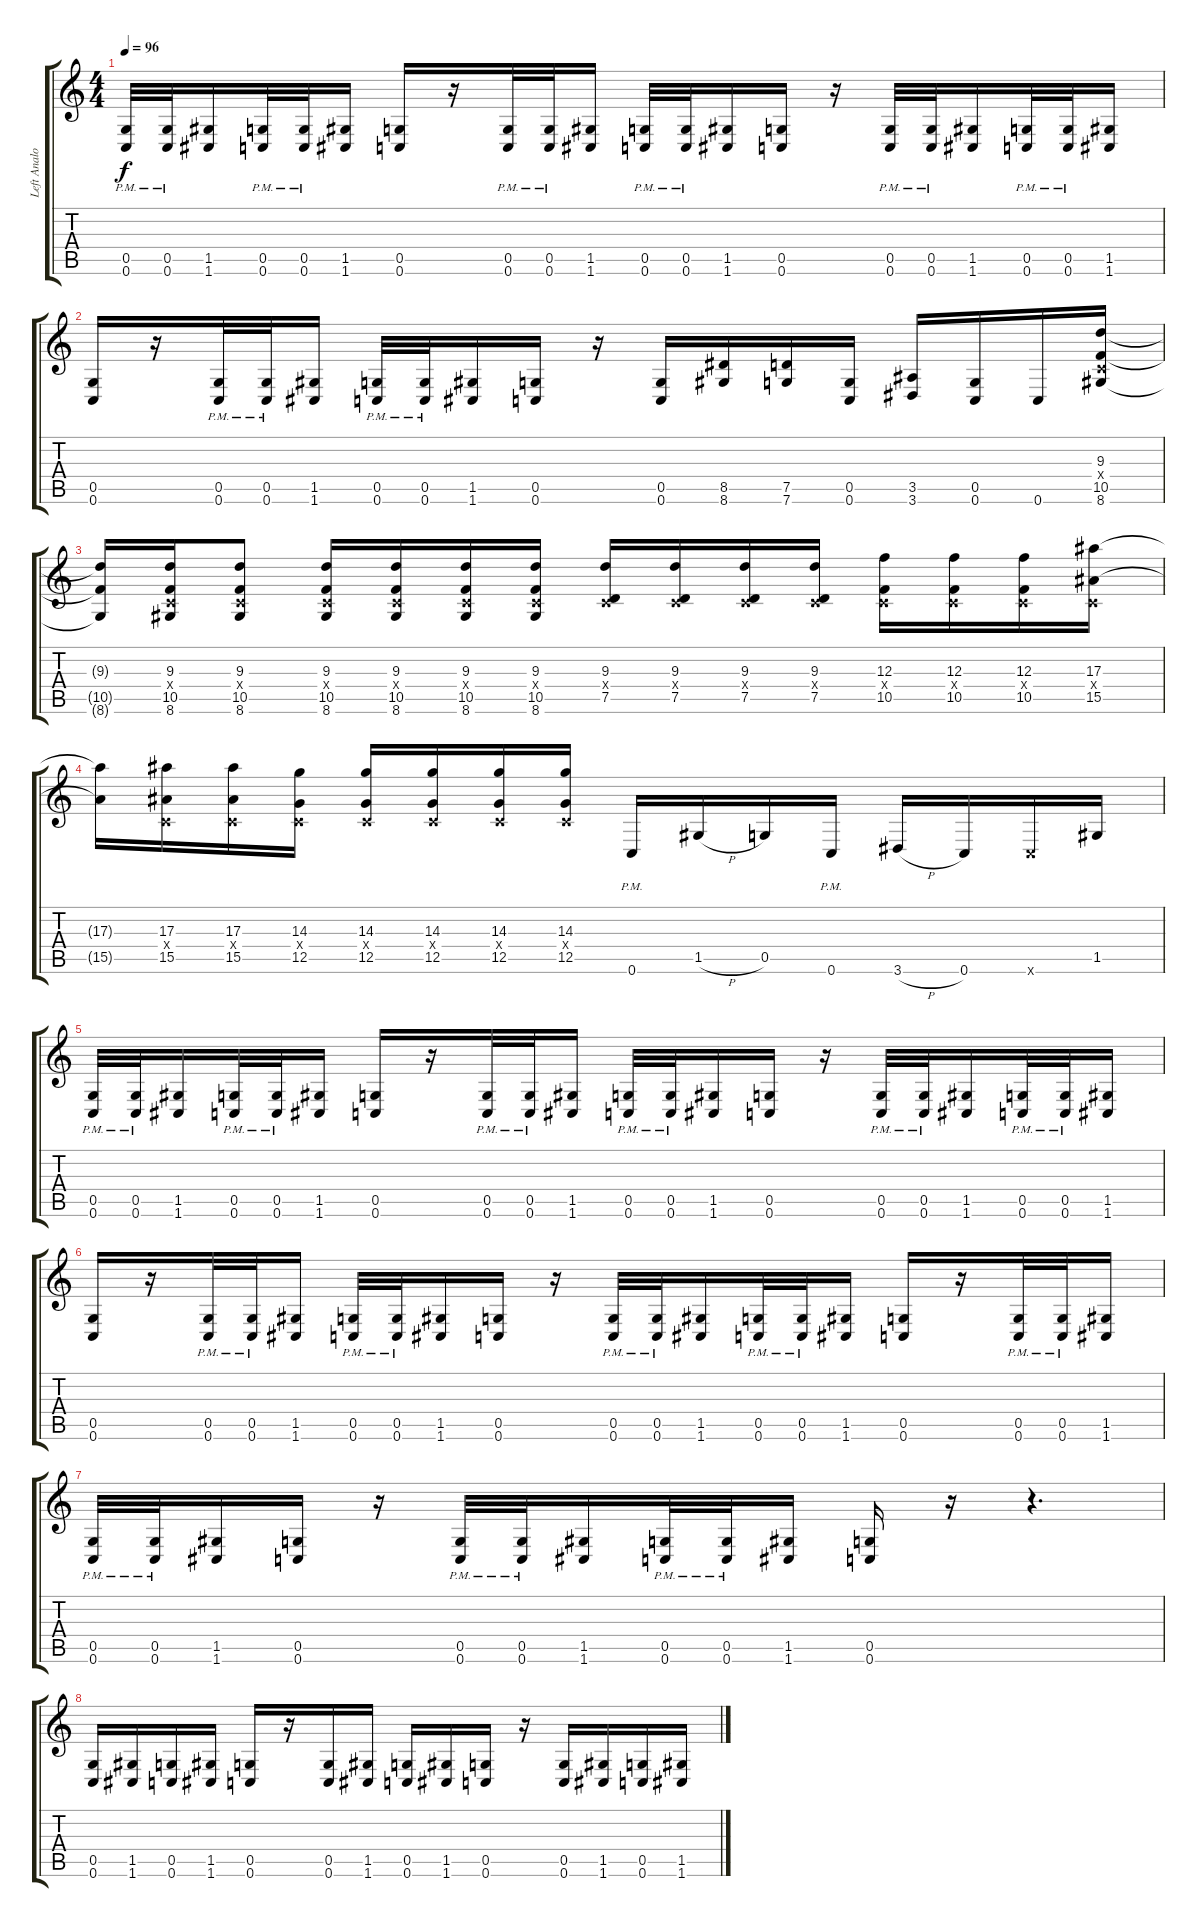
\track ("Left Analog Stick" "Left Analo") {instrument distortionguitar}
\staff {score tabs}
\tuning (D4 A3 F3 C3 G2 C2) {hide}
\ts (4 4)
\tempo 96
\clef g2
\ks c
(0.5{pm} 0.6{pm}).32{dy f} (0.5{pm} 0.6{pm}).32 (1.5 1.6).16 (0.5{pm} 0.6{pm}).32 (0.5{pm} 0.6{pm}).32 (1.5 1.6).16 (0.5 0.6).16 r.16 (0.5{pm} 0.6{pm}).32 (0.5{pm} 0.6{pm}).32 (1.5 1.6).16 (0.5{pm} 0.6{pm}).32 (0.5{pm} 0.6{pm}).32 (1.5 1.6).16 (0.5 0.6).16 r.16 (0.5{pm} 0.6{pm}).32 (0.5{pm} 0.6{pm}).32 (1.5 1.6).16 (0.5{pm} 0.6{pm}).32 (0.5{pm} 0.6{pm}).32 (1.5 1.6).16 |
(0.5 0.6).16 r.16 (0.5{pm} 0.6{pm}).32 (0.5{pm} 0.6{pm}).32 (1.5 1.6).16 (0.5{pm} 0.6{pm}).32 (0.5{pm} 0.6{pm}).32 (1.5 1.6).16 (0.5 0.6).16 r.16 (0.5 0.6).16 (8.5 8.6).16 (7.5 7.6).16 (0.5 0.6).16 (3.5 3.6).16 (0.5 0.6).16 0.6.16 (9.3 0.4{x} 10.5 8.6).16 |
(9.3{t} 10.5{t} 8.6{t}).16 (9.3 0.4{x} 10.5 8.6).16 (9.3 0.4{x} 10.5 8.6).8 (9.3 0.4{x} 10.5 8.6).16 (9.3 0.4{x} 10.5 8.6).16 (9.3 0.4{x} 10.5 8.6).16 (9.3 0.4{x} 10.5 8.6).16 (9.3 0.4{x} 7.5).16 (9.3 0.4{x} 7.5).16 (9.3 0.4{x} 7.5).16 (9.3 0.4{x} 7.5).16 (12.3 0.4{x} 10.5).16 (12.3 0.4{x} 10.5).16 (12.3 0.4{x} 10.5).16 (17.3 0.4{x} 15.5).16 |
(17.3{t} 15.5{t}).16 (17.3 0.4{x} 15.5).16 (17.3 0.4{x} 15.5).16 (14.3 0.4{x} 12.5).16 (14.3 0.4{x} 12.5).16 (14.3 0.4{x} 12.5).16 (14.3 0.4{x} 12.5).16 (14.3 0.4{x} 12.5).16 0.6{pm}.16 1.5{h}.16 0.5.16 0.6{pm}.16 3.6{h}.16 0.6.16 0.6{x}.16 1.5.16 |
(0.5{pm} 0.6{pm}).32 (0.5{pm} 0.6{pm}).32 (1.5 1.6).16 (0.5{pm} 0.6{pm}).32 (0.5{pm} 0.6{pm}).32 (1.5 1.6).16 (0.5 0.6).16 r.16 (0.5{pm} 0.6{pm}).32 (0.5{pm} 0.6{pm}).32 (1.5 1.6).16 (0.5{pm} 0.6{pm}).32 (0.5{pm} 0.6{pm}).32 (1.5 1.6).16 (0.5 0.6).16 r.16 (0.5{pm} 0.6{pm}).32 (0.5{pm} 0.6{pm}).32 (1.5 1.6).16 (0.5{pm} 0.6{pm}).32 (0.5{pm} 0.6{pm}).32 (1.5 1.6).16 |
(0.5 0.6).16 r.16 (0.5{pm} 0.6{pm}).32 (0.5{pm} 0.6{pm}).32 (1.5 1.6).16 (0.5{pm} 0.6{pm}).32 (0.5{pm} 0.6{pm}).32 (1.5 1.6).16 (0.5 0.6).16 r.16 (0.5{pm} 0.6{pm}).32 (0.5{pm} 0.6{pm}).32 (1.5 1.6).16 (0.5{pm} 0.6{pm}).32 (0.5{pm} 0.6{pm}).32 (1.5 1.6).16 (0.5 0.6).16 r.16 (0.5{pm} 0.6{pm}).32 (0.5{pm} 0.6{pm}).32 (1.5 1.6).16 |
(0.5{pm} 0.6{pm}).32 (0.5{pm} 0.6{pm}).32 (1.5 1.6).16 (0.5 0.6).16 r.16 (0.5{pm} 0.6{pm}).32 (0.5{pm} 0.6{pm}).32 (1.5 1.6).16 (0.5{pm} 0.6{pm}).32 (0.5{pm} 0.6{pm}).32 (1.5 1.6).16 (0.5 0.6).16 r.16 r.4{d} |
(0.5 0.6).16 (1.5 1.6).16 (0.5 0.6).16 (1.5 1.6).16 (0.5 0.6).16 r.16 (0.5 0.6).16 (1.5 1.6).16 (0.5 0.6).16 (1.5 1.6).16 (0.5 0.6).16 r.16 (0.5 0.6).16 (1.5 1.6).16 (0.5 0.6).16 (1.5 1.6).16
